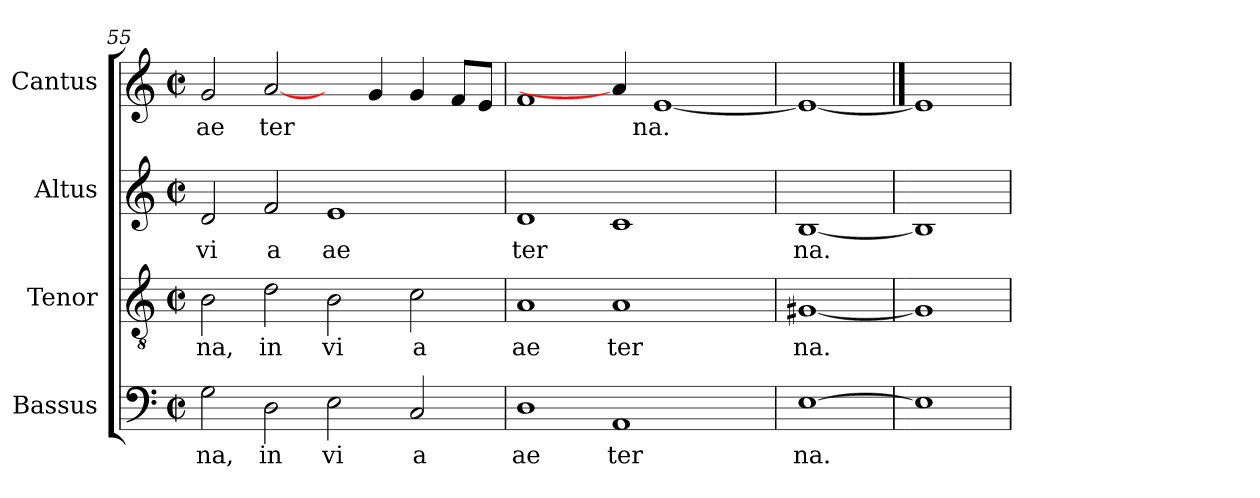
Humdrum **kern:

**kern	**text	**kern	**text	**kern	**text	**kern	**text
*part4	*part4	*part3	*part3	*part2	*part2	*part1	*part1
*staff4	*staff4	*staff3	*staff3	*staff2	*staff2	*staff1	*staff1
*I"Bassus	*	*I"Tenor	*	*I"Altus	*	*I"Cantus	*
*clefF4	*	*clefGv2	*	*clefG2	*	*clefG2	*
*M2/2	*	*M2/2	*	*M2/2	*	*M2/2	*
*met(c|)	*	*met(c|)	*	*met(c|)	*	*met(c|)	*
=55	=55	=55	=55	=55	=55	=55	=55
!	!LO:LY:b:cj	!	!LO:LY:b:cj	!	!LO:LY:b:cj	!	!LO:LY:b:cj
2G\	na,	2B\	na,	2d/	vi	2g/	ae
!	!LO:LY:b:cj	!	!LO:LY:b:cj	!	!LO:LY:b:cj	!	!LO:LY:b
2D\	in	2d\	in	2f/	a	[2a/	ter
!	!LO:LY:b:cj	!	!LO:LY:b:cj	!	!LO:LY:b:cj	!	!
2E\	vi	2B\	vi	1e	ae	4ryy	.
.	.	.	.	.	.	4g/	.
!	!LO:LY:b:cj	!	!LO:LY:b:cj	!	!	!	!
2C/	a	2c\	a	.	.	4g/	.
.	.	.	.	.	.	8f/L	.
.	.	.	.	.	.	8e/J	.
=56	=56	=56	=56	=56	=56	=56	=56
!	!LO:LY:b:cj	!	!LO:LY:b:cj	!	!LO:LY:b:cj	!	!
1D	ae	1A	ae	1d	ter	1f	.
!	!LO:LY:b:cj	!	!LO:LY:b:cj	!	!	!	!
1AA	ter	1A	ter	1c	.	4a/]	.
!	!	!	!	!	!	!	!LO:LY:b:cj
.	.	.	.	.	.	[<1e	na.
4ryy	.	4ryy	.	4ryy	.	.	.
=57	=57	=57	=57	=57	=57	=57	=57
!	!LO:LY:b:cj	!	!LO:LY:b:cj	!	!LO:LY:b:cj	!	!
[1E	na.	[1G#X	na.	[1B	na.	1e_	.
=58	==58	=58	==58	=58	==58	==58	==58
1E]	.	1G#]	.	1B]	.	1e]	.
=	=	=	=	=	=	=	=
*-	*-	*-	*-	*-	*-	*-	*-
